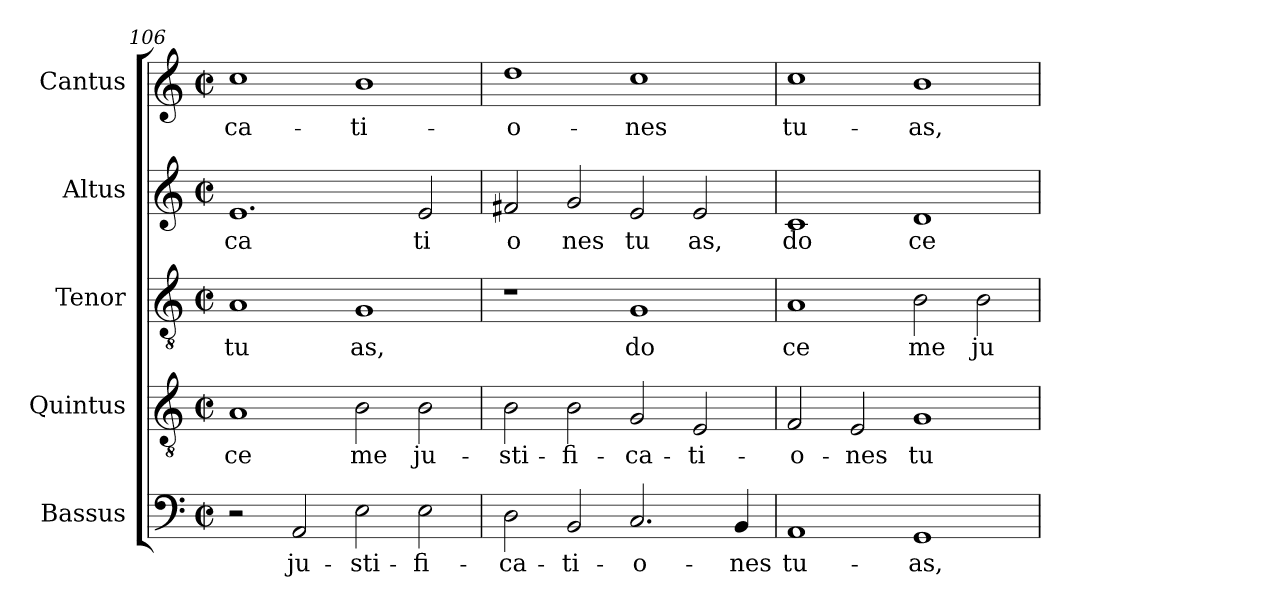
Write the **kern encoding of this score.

**kern	**text	**kern	**text	**kern	**text	**kern	**text	**kern	**text
*part5	*part5	*part4	*part4	*part3	*part3	*part2	*part2	*part1	*part1
*staff5	*staff5	*staff4	*staff4	*staff3	*staff3	*staff2	*staff2	*staff1	*staff1
*I"Bassus	*	*I"Quintus	*	*I"Tenor	*	*I"Altus	*	*I"Cantus	*
*clefF4	*	*clefGv2	*	*clefGv2	*	*clefG2	*	*clefG2	*
*k[]	*	*k[]	*	*k[]	*	*k[]	*	*k[]	*
*C:	*	*C:	*	*C:	*	*C:	*	*C:	*
*M2/2	*	*M2/2	*	*M2/2	*	*M2/2	*	*M2/2	*
*met(c|)	*	*met(c|)	*	*met(c|)	*	*met(c|)	*	*met(c|)	*
=106	=106	=106	=106	=106	=106	=106	=106	=106	=106
!	!	!	!LO:LY:b:cj	!	!LO:LY:b:cj	!	!LO:LY:b:cj	!	!LO:LY:b:cj
2r	.	1A	-ce	1A	tu	1.e	ca	1cc	-ca-
!	!LO:LY:b:cj	!	!	!	!	!	!	!	!
2AA/	ju-	.	.	.	.	.	.	.	.
!	!LO:LY:b:cj	!	!LO:LY:b:cj	!	!LO:LY:b:cj	!	!	!	!LO:LY:b:cj
2E\	-sti-	2B\	me	1G	as,	.	.	1b	-ti-
!	!LO:LY:b:cj	!	!LO:LY:b:cj	!	!	!	!LO:LY:b:cj	!	!
2E\	-fi-	2B\	ju-	.	.	2e/	ti	.	.
=107	=107	=107	=107	=107	=107	=107	=107	=107	=107
!	!LO:LY:b:cj	!	!LO:LY:b:cj	!	!	!	!LO:LY:b:cj	!	!LO:LY:b:cj
2D\	-ca-	2B\	-sti-	1r	.	2f#X/	o	1dd	-o-
!	!LO:LY:b:cj	!	!LO:LY:b:cj	!	!	!	!LO:LY:b:cj	!	!
2BB/	-ti-	2B\	-fi-	.	.	2g/	nes	.	.
!	!LO:LY:b:cj	!	!LO:LY:b:cj	!	!LO:LY:b:cj	!	!LO:LY:b:cj	!	!LO:LY:b:cj
2.C/	-o-	2G/	-ca-	1G	do	2e/	tu	1cc	-nes
!	!	!	!LO:LY:b:cj	!	!	!	!LO:LY:b:cj	!	!
.	.	2E/	-ti-	.	.	2e/	as,	.	.
!	!LO:LY:b:cj	!	!	!	!	!	!	!	!
4BB/	-nes	.	.	.	.	.	.	.	.
=108	=108	=108	=108	=108	=108	=108	=108	=108	=108
!	!LO:LY:b:cj	!	!LO:LY:b:cj	!	!LO:LY:b:cj	!	!LO:LY:b:cj	!	!LO:LY:b:cj
1AA	tu-	2F/	-o-	1A	ce	1c	do	1cc	tu-
!	!	!	!LO:LY:b:cj	!	!	!	!	!	!
.	.	2E/	-nes	.	.	.	.	.	.
!	!LO:LY:b:cj	!	!LO:LY:b:cj	!	!LO:LY:b:cj	!	!LO:LY:b:cj	!	!LO:LY:b:cj
1GG	-as,	1G	tu-	2B\	me	1d	ce	1b	-as,
!	!	!	!	!	!LO:LY:b:cj	!	!	!	!
.	.	.	.	2B\	ju	.	.	.	.
=	=	=	=	=	=	=	=	=	=
*-	*-	*-	*-	*-	*-	*-	*-	*-	*-
